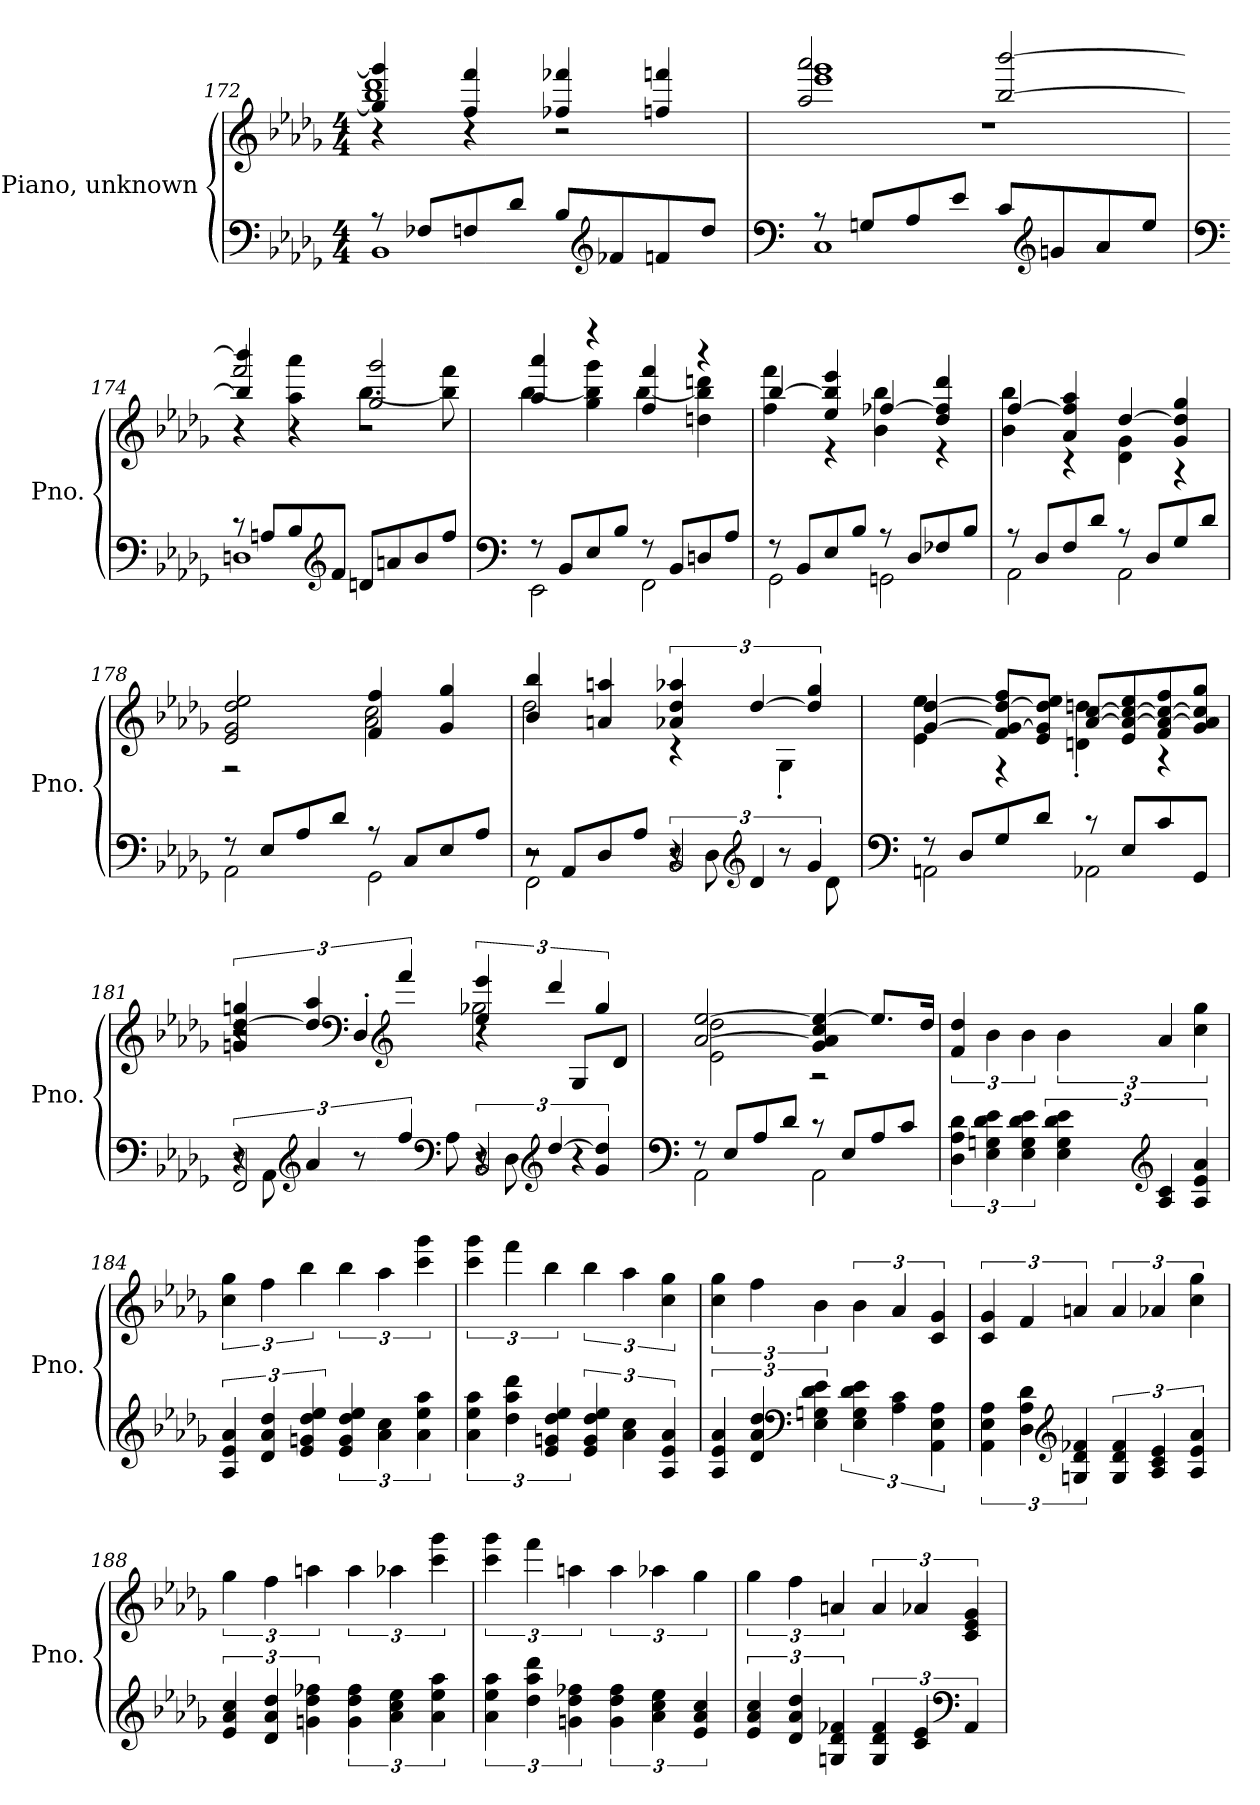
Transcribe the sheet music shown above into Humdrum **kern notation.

**kern	**kern
*part1	*part1
*staff2	*staff1
*I"Piano, unknown	*
*I'Pno.	*
*clefF4	*clefG2
*k[b-e-a-d-g-]	*k[b-e-a-d-g-]
*M4/4	*M4/4
=172	=172
*^	*^
*	*	*	*^
8r	1BB-	4gg-/] 4ggg-/]	1bb- 1ddd-	4r
8F-X/L	.	.	.	.
8Fn/	.	4r	.	4ff/ 4fff/
8d-/J	.	.	.	.
8B-/L	.	2r	.	4ff-X/ 4fff-X/
*clefG2	*	*	*	*
8f-X/	.	.	.	.
8fn/	.	.	.	4ffn/ 4fffn/
8dd-/J	.	.	.	.
=173	=173	=173	=173	=173
*clefF4	*	*	*	*
8r	1C	1r	1eee- 1ggg-	2aa-/ 2aaa-/
8Gn/L	.	.	.	.
8A-/	.	.	.	.
8e-/J	.	.	.	.
8c/L	.	.	.	[2bb-/ [2bbb-/
*clefG2	*	*	*	*
8gn/	.	.	.	.
8a-/	.	.	.	.
8ee-/J	.	.	.	.
!!LO:LB:g=z	!!	!!
=174	=174	=174	=174	=174
*clefF4	*	*	*	*
8r	1Dn	2fff/	4r	4bb-/] 4bbb-/]
8An/L	.	.	.	.
8B-/	.	.	4aa-\ 4aaa-\	4r
*clefG2	*	*	*	*
8f/J	.	.	.	.
8dn/L	.	2r	[4.bb-\	2gg-/ 2ggg-/
8an/	.	.	.	.
8b-/	.	.	.	.
8ff/J	.	.	8bb-\] 8fff\	.
*	*	*v	*v	*v
=175	=175	=175
*clefF4	*	*
*	*	*^
8r	2EE-\	4aa-/ 4aaa-/	[4bb-\
8BB-/L	.	.	.
8E-/	.	4r	4gg-\ 4bb-\] 4ggg-\
8B-/J	.	.	.
8r	2FF\	4ff/ 4fff/	[4bb-\
8BB-/L	.	.	.
8Dn/	.	4r	4ddn\ 4bb-\] 4dddn\
8A-/J	.	.	.
=176	=176	=176	=176
8r	2GG-\	[4bb-/	4ff\ 4fff\
8BB-/L	.	.	.
8E-/	.	4ee-/ 4bb-/] 4eee-/	4r
8B-/J	.	.	.
8r	2GGn\	[4ff-X/	4b-\ 4bb-\
8D-/L	.	.	.
8F-X/	.	4dd-/ 4ff-/] 4ddd-/	4r
8B-/J	.	.	.
=177	=177	=177	=177
8r	2AA-\	[4ff/	4b-\ 4bb-\
8D-/L	.	.	.
8F/	.	4a-/ 4ff/] 4aa-/	4r
8d-/J	.	.	.
8r	2AA-\	[4dd-/	4d-\ 4g-\
8D-/L	.	.	.
8G-/	.	4g-/ 4dd-/] 4gg-/	4r
8d-/J	.	.	.
!!LO:LB:g=z	!!
=178	=178	=178	=178
8r	2AA-\	2e-/ 2g-/ 2dd-/ 2ee-/	2r
8E-/L	.	.	.
8A-/	.	.	.
8d-/J	.	.	.
8r	2GG-\	4f/ 4ff/	2a-\ 2cc\
8C/L	.	.	.
8E-/	.	4g-/ 4gg-/	.
8A-/J	.	.	.
=179	=179	=179	=179
*	*^	*	*
8r	2FF\	2r	4b-/ 4bb-/	2dd-\
8AA-/L	.	.	.	.
8D-/	.	.	4an/ 4aan/	.
8A-/J	.	.	.	.
6r	8r	2BB-/	6a-X/ 6dd-/ 6aa-X/	4r
.	8D-\	.	.	.
*clefG2	*	*	*	*
6d-/	.	.	[6dd-/	.
.	8r	.	.	4G-'\
6g-/	.	.	6dd-/] 6gg-/	.
.	8d-\	.	.	.
*v	*v	*v	*	*
=180	=180	=180
*clefF4	*	*
*^	*	*
8r	2AAn\	[4g-/ [4dd-/	4e-\ 4ee-\
8D-/L	.	.	.
8G-/	.	8f/ 8g-/_ 8dd-/_ 8ff/L	4r
8d-/J	.	8e-/ 8g-/] 8dd-/] 8ee-/J	.
8r	2AA-X\	[8a-/ [8cc/L	4dn\' 4ddn\'
8E-/L	.	8e-/ 8a-/_ 8cc/_ 8ee-/	.
8c/	.	8f/ 8a-/_ 8cc/_ 8ff/	4r
8GG-/J	.	8g-/ 8a-/] 8cc/] 8gg-/J	.
!!LO:LB:g=z
=181	=181	=181	=181
*	*^	*	*^
6r	8r	2FF/	6gn/ [6dd-/ 6ggn/	2r	4r
.	8AA-\	.	.	.	.
*clefG2	*	*	*	*	*
6a-/	.	.	6dd-/] 6aa-/	.	.
*	*	*	*clefF4	*	*
.	8r	.	.	.	4D-'/
*	*	*	*clefG2	*	*
6ff/	.	.	6fff/	.	.
*clefF4	*	*	*	*	*
.	8A-\	.	.	.	.
6r	8r	2BB-/	6ee-/ 6eee-/	2gg-X\	4r
.	8D-\	.	.	.	.
*clefG2	*	*	*	*	*
[6dd-/	.	.	6ddd-/	.	.
.	4r	.	.	.	8G-/L
6g-/ 6dd-/]	.	.	6gg-/	.	.
.	.	.	.	.	8d-/J
*v	*v	*v	*	*	*
*	*v	*v	*v
=182	=182
*clefF4	*
*^	*^
8r	2AA-\	[2a-/ [2ee-/	2e-\ 2dd-\
8E-/L	.	.	.
8A-/	.	.	.
8d-/J	.	.	.
8r	2AA-\	4g-/ 4a-/] 4cc/ 4ee-/_	2r
8E-/L	.	.	.
8A-/	.	8.ee-/L]	.
8c/J	.	.	.
.	.	16dd-/Jk	.
*v	*v	*	*
*	*v	*v
!!LO:LB:g=z
=183	=183
6D-\ 6A-\ 6d-\	6f/ 6dd-/
6E-\ 6Gn\ 6d-\ 6e-\	6b-\
6E-\ 6G\ 6d-\ 6e-\	6b-\
6E-\ 6G\ 6d-\ 6e-\	6b-\
*clefG2	*
6A-/ 6c/	6a-/
6A-/ 6e-/ 6a-/	6cc\ 6gg-\
=184	=184
6A-/ 6e-/ 6a-/	6cc\ 6gg-\
6d-/ 6a-/ 6dd-/	6ff\
6e-/ 6gn/ 6dd-/ 6ee-/	6bb-\
6e-/ 6g/ 6dd-/ 6ee-/	6bb-\
6a-\ 6cc\	6aa-\
6a-\ 6ee-\ 6aa-\	6ccc\ 6ggg-\
=185	=185
6a-\ 6ee-\ 6aa-\	6ccc\ 6ggg-\
6dd-\ 6aa-\ 6ddd-\	6fff\
6e-/ 6gn/ 6dd-/ 6ee-/	6bb-\
6e-/ 6g/ 6dd-/ 6ee-/	6bb-\
6a-\ 6cc\	6aa-\
6A-/ 6e-/ 6a-/	6cc\ 6gg-\
=186	=186
6A-/ 6e-/ 6a-/	6cc\ 6gg-\
6d-/ 6a-/ 6dd-/	6ff\
*clefF4	*
6E-\ 6Gn\ 6d-\ 6e-\	6b-\
6E-\ 6G\ 6d-\ 6e-\	6b-\
6A-\ 6c\	6a-/
6AA-\ 6E-\ 6A-\	6c/ 6g-/
!!LO:PB:g=z
=187	=187
6AA-\ 6E-\ 6A-\	6c/ 6g-/
6D-\ 6A-\ 6d-\	6f/
*clefG2	*
6Gn/ 6d-/ 6f-X/	6an/
6G/ 6d-/ 6f-/	6a/
6A-/ 6c/ 6e-/	6a-X/
6A-/ 6e-/ 6a-/	6cc\ 6gg-\
=188	=188
6e-/ 6a-/ 6cc/	6gg-\
6d-/ 6a-/ 6dd-/	6ff\
6gn\ 6dd-\ 6ff-X\	6aan\
6g\ 6dd-\ 6ff-\	6aa\
6a-\ 6cc\ 6ee-\	6aa-X\
6a-\ 6ee-\ 6aa-\	6ccc\ 6ggg-\
=189	=189
6a-\ 6ee-\ 6aa-\	6ccc\ 6ggg-\
6dd-\ 6aa-\ 6ddd-\	6fff\
6gn\ 6dd-\ 6ff-X\	6aan\
6g\ 6dd-\ 6ff-\	6aa\
6a-\ 6cc\ 6ee-\	6aa-X\
6e-/ 6a-/ 6cc/	6gg-\
=190	=190
6e-/ 6a-/ 6cc/	6gg-\
6d-/ 6a-/ 6dd-/	6ff\
6Gn/ 6d-/ 6f-X/	6an/
6G/ 6d-/ 6f-/	6a/
6c/ 6e-/	6a-X/
*clefF4	*
6AA-/	6c/ 6e-/ 6g-/
=	=
*-	*-
